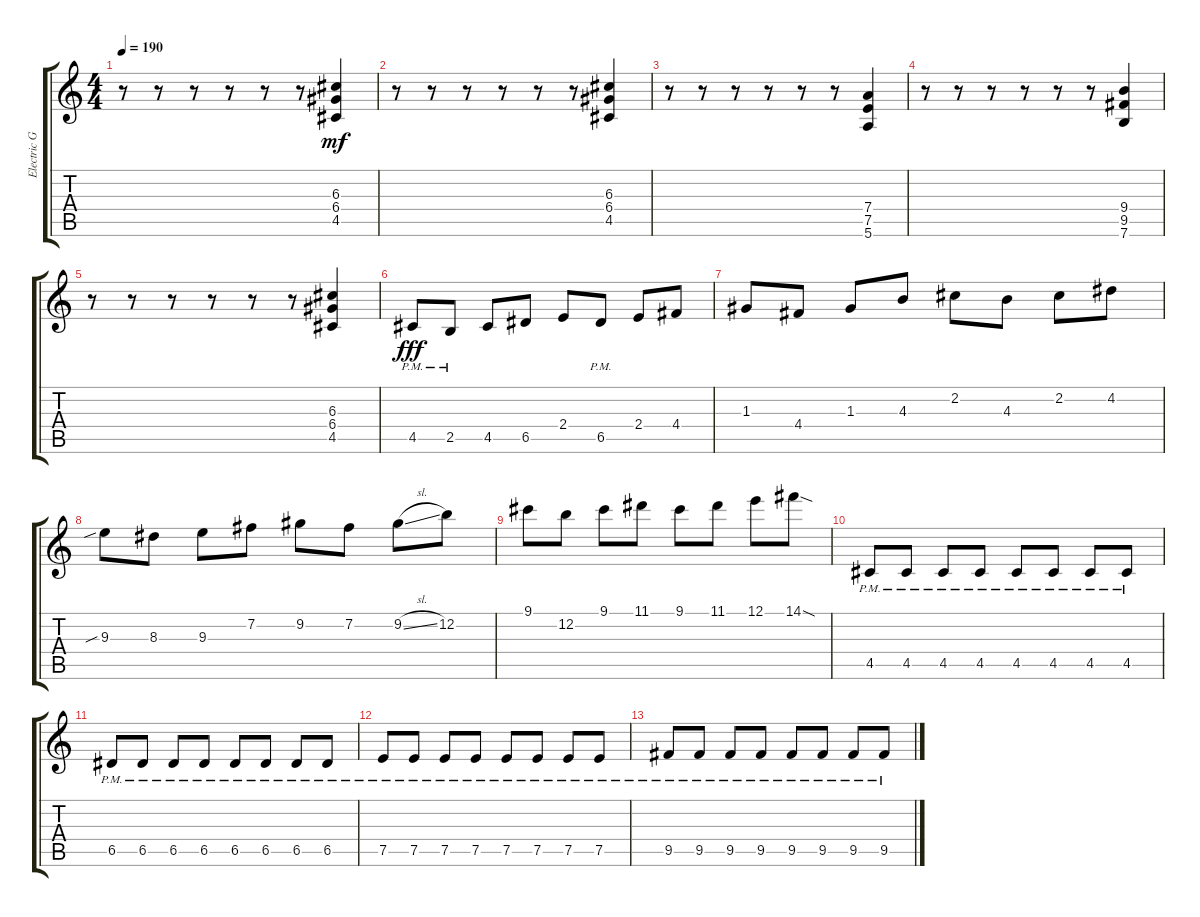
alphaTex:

\track ("Electric Guitar" "Electric G") {instrument distortionguitar}
\staff {score tabs}
\tuning (E4 B3 G3 D3 A2 E2) {hide}
\ts (4 4)
\tempo 190
\clef g2
\ks c
r.8{dy mf} r.8 r.8 r.8 r.8 r.8 (6.3 6.4 4.5).4 |
r.8 r.8 r.8 r.8 r.8 r.8 (6.3 6.4 4.5).4 |
r.8 r.8 r.8 r.8 r.8 r.8 (7.4 7.5 5.6).4 |
r.8 r.8 r.8 r.8 r.8 r.8 (9.4 9.5 7.6).4 |
r.8 r.8 r.8 r.8 r.8 r.8 (6.3 6.4 4.5).4 |
4.5{pm}.8{dy fff} 2.5{pm}.8 4.5.8 6.5.8 2.4.8 6.5{pm}.8 2.4.8 4.4.8 |
1.3.8 4.4.8 1.3.8 4.3.8 2.2.8 4.3.8 2.2.8 4.2.8 |
9.3{sib}.8 8.3.8 9.3.8 7.2.8 9.2.8 7.2.8 9.2{sl}.8 12.2.8 |
9.1.8 12.2.8 9.1.8 11.1.8 9.1.8 11.1.8 12.1.8 14.1{sod}.8 |
4.5{pm}.8 4.5{pm}.8 4.5{pm}.8 4.5{pm}.8 4.5{pm}.8 4.5{pm}.8 4.5{pm}.8 4.5{pm}.8 |
6.5{pm}.8 6.5{pm}.8 6.5{pm}.8 6.5{pm}.8 6.5{pm}.8 6.5{pm}.8 6.5{pm}.8 6.5{pm}.8 |
7.5{pm}.8 7.5{pm}.8 7.5{pm}.8 7.5{pm}.8 7.5{pm}.8 7.5{pm}.8 7.5{pm}.8 7.5{pm}.8 |
9.5{pm}.8 9.5{pm}.8 9.5{pm}.8 9.5{pm}.8 9.5{pm}.8 9.5{pm}.8 9.5{pm}.8 9.5{pm}.8
